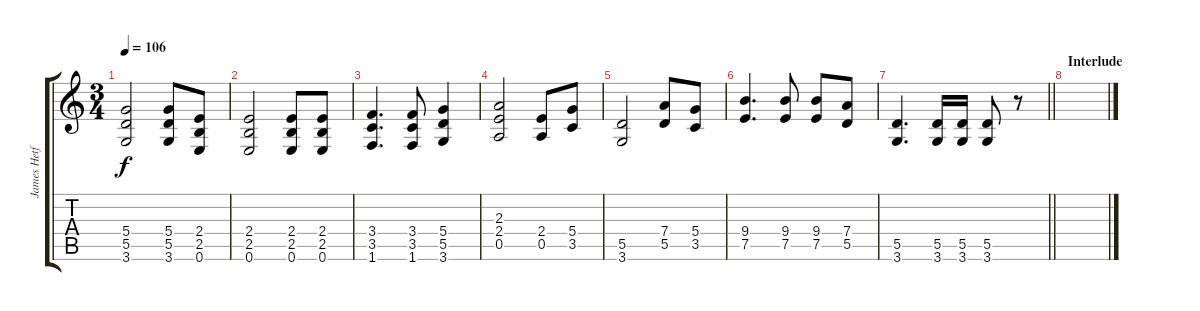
\track ("James Hetfield [Rythm Guitar]" "James Hetf") {instrument distortionguitar}
\staff {score tabs}
\tuning (E4 B3 G3 D3 A2 E2) {hide}
\ts (3 4)
\tempo 106
\clef g2
\ks c
(5.4 5.5 3.6).2{dy f} (5.4 5.5 3.6).8 (2.4 2.5 0.6).8 |
(2.4 2.5 0.6).2 (2.4 2.5 0.6).8 (2.4 2.5 0.6).8 |
(3.4 3.5 1.6).4{d} (3.4 3.5 1.6).8 (5.4 5.5 3.6).4 |
(2.3 2.4 0.5).2 (2.4 0.5).8 (5.4 3.5).8 |
(5.5 3.6).2 (7.4 5.5).8 (5.4 3.5).8 |
(9.4 7.5).4{d} (9.4 7.5).8 (9.4 7.5).8 (7.4 5.5).8 |
\barLineRight lightlight
(5.5 3.6).4{d} (5.5 3.6).16 (5.5 3.6).16 (5.5 3.6).8 r.8 |
\section ("" "Interlude")
